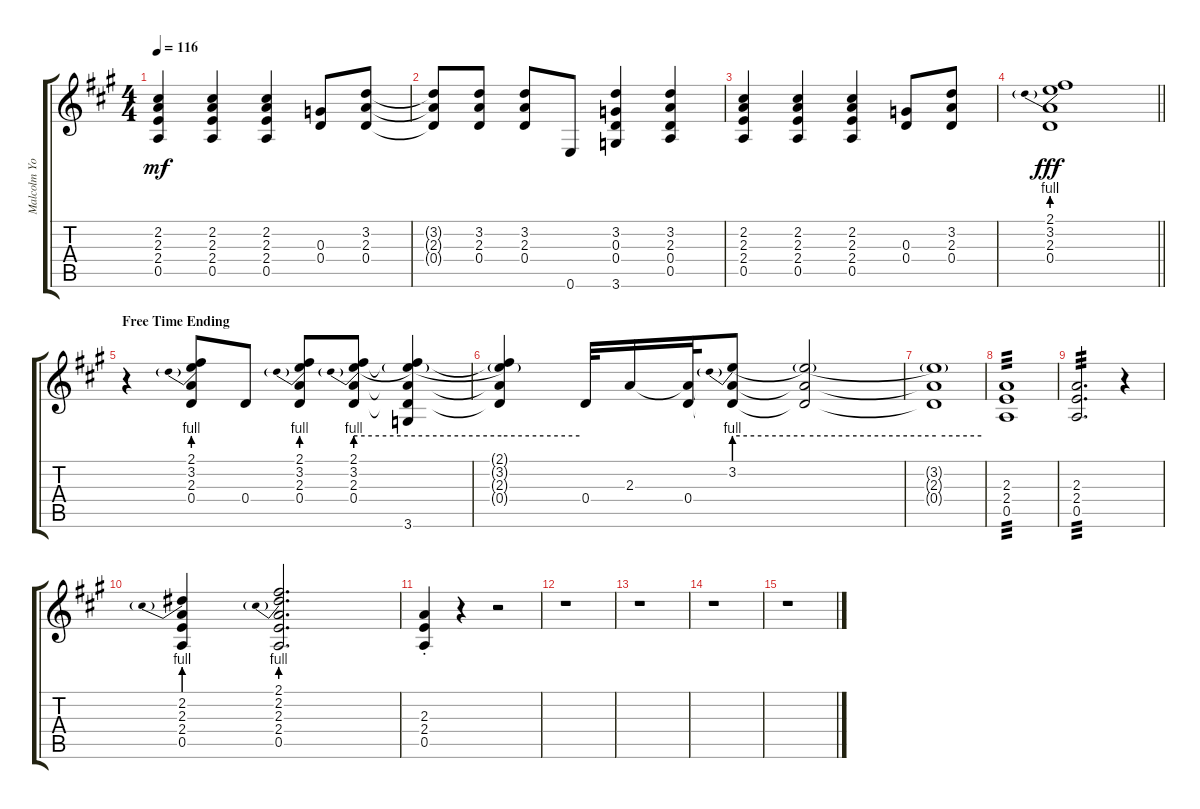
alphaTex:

\track ("Malcolm Young" "Malcolm Yo") {instrument distortionguitar}
\staff {score tabs}
\tuning (E4 B3 G3 D3 A2 E2) {hide}
\ts (4 4)
\tempo 116
\clef g2
\ks a
(2.2 2.3 2.4 0.5).4{dy mf} (2.2 2.3 2.4 0.5).4 (2.2 2.3 2.4 0.5).4 (0.3 0.4).8 (3.2 2.3 0.4).8 |
(3.2{t} 2.3{t} 0.4{t}).8 (3.2 2.3 0.4).8 (3.2 2.3 0.4).8 0.6.8 (3.2 0.3 0.4 3.6).4 (3.2 2.3 0.4 0.5).4 |
(2.2 2.3 2.4 0.5).4 (2.2 2.3 2.4 0.5).4 (2.2 2.3 2.4 0.5).4 (0.3 0.4).8 (3.2 2.3 0.4).8 |
\barLineRight lightlight
(2.1 3.2{be (prebend 0 4 60 4)} 2.3 0.4).1{dy fff} |
\section ("" "Free Time Ending")
r.4 (2.1 3.2{be (prebend 0 4 60 4)} 2.3 0.4).8 0.4.8 (2.1 3.2{be (prebend 0 4 60 4)} 2.3 0.4).8 (2.1 3.2{be (prebend 0 4 60 4)} 2.3 0.4).8 (2.1{t} 3.2{be (hold 0 4 60 4) t} 2.3{t} 0.4{t} 3.6).4 |
(2.1{t} 3.2{be (hold 0 4 60 4) t} 2.3{t} 0.4{t}).4 0.4.32 2.3.16 (2.3{t} 0.4).32 (3.2{be (prebend 0 4 60 4)} 2.3{t} 0.4{t}).8 (3.2{be (hold 0 4 60 4) t} 2.3{t} 0.4{t}).2 |
(3.2{be (hold 0 4 60 4) t} 2.3{t} 0.4{t}).1 |
(2.3 2.4 0.5).1{tp 3} |
(2.3 2.4 0.5).2{d tp 3} r.4 |
(2.2{be (prebend 0 4 60 4)} 2.3 2.4 0.5).4 (2.1 2.2{be (prebend 0 4 60 4)} 2.3 2.4 0.5).2{d} |
(2.3{st} 2.4{st} 0.5{st}).4 r.4 r.2 |
r.1 |
r.1 |
r.1 |
r.1
